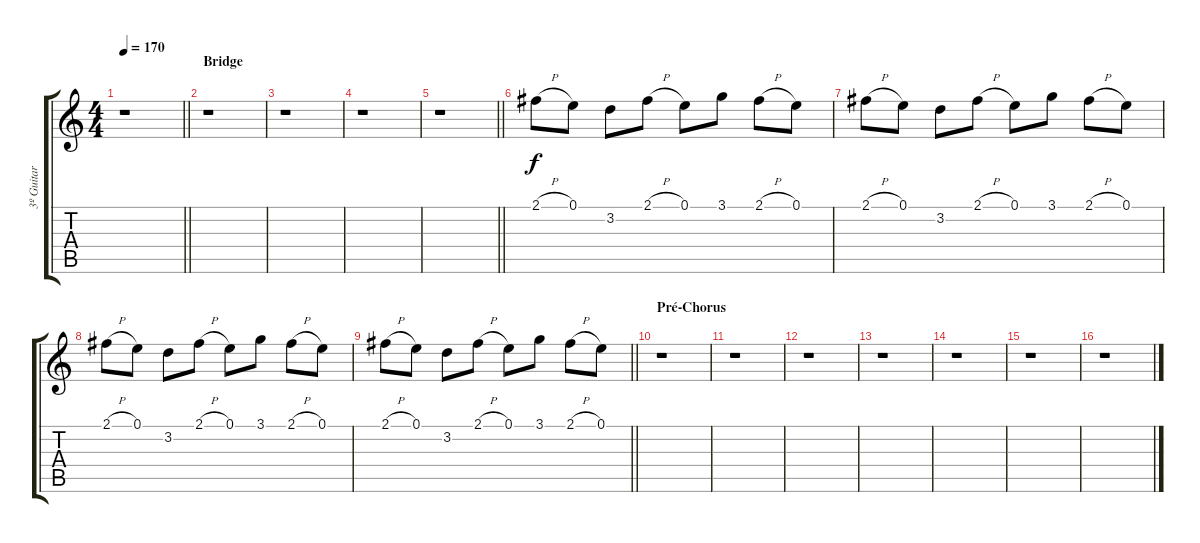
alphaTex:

\track ("3º Guitar" "3º Guitar") {instrument distortionguitar}
\staff {score tabs}
\tuning (E4 B3 G3 D3 A2 E2) {hide}
\ts (4 4)
\tempo 170
\clef g2
\barLineRight lightlight
\ks c
r.1{dy f} |
\section ("" "Bridge")
r.1 |
r.1 |
r.1 |
\barLineRight lightlight
r.1 |
2.1{h}.8{balance 13} 0.1.8 3.2.8 2.1{h}.8 0.1.8 3.1.8 2.1{h}.8 0.1.8 |
2.1{h}.8 0.1.8 3.2.8 2.1{h}.8 0.1.8 3.1.8 2.1{h}.8 0.1.8 |
2.1{h}.8 0.1.8 3.2.8 2.1{h}.8 0.1.8 3.1.8 2.1{h}.8 0.1.8 |
\barLineRight lightlight
2.1{h}.8 0.1.8 3.2.8 2.1{h}.8 0.1.8 3.1.8 2.1{h}.8 0.1.8 |
\section ("" "Pré-Chorus")
r.1 |
r.1 |
r.1 |
r.1 |
r.1 |
r.1 |
r.1
